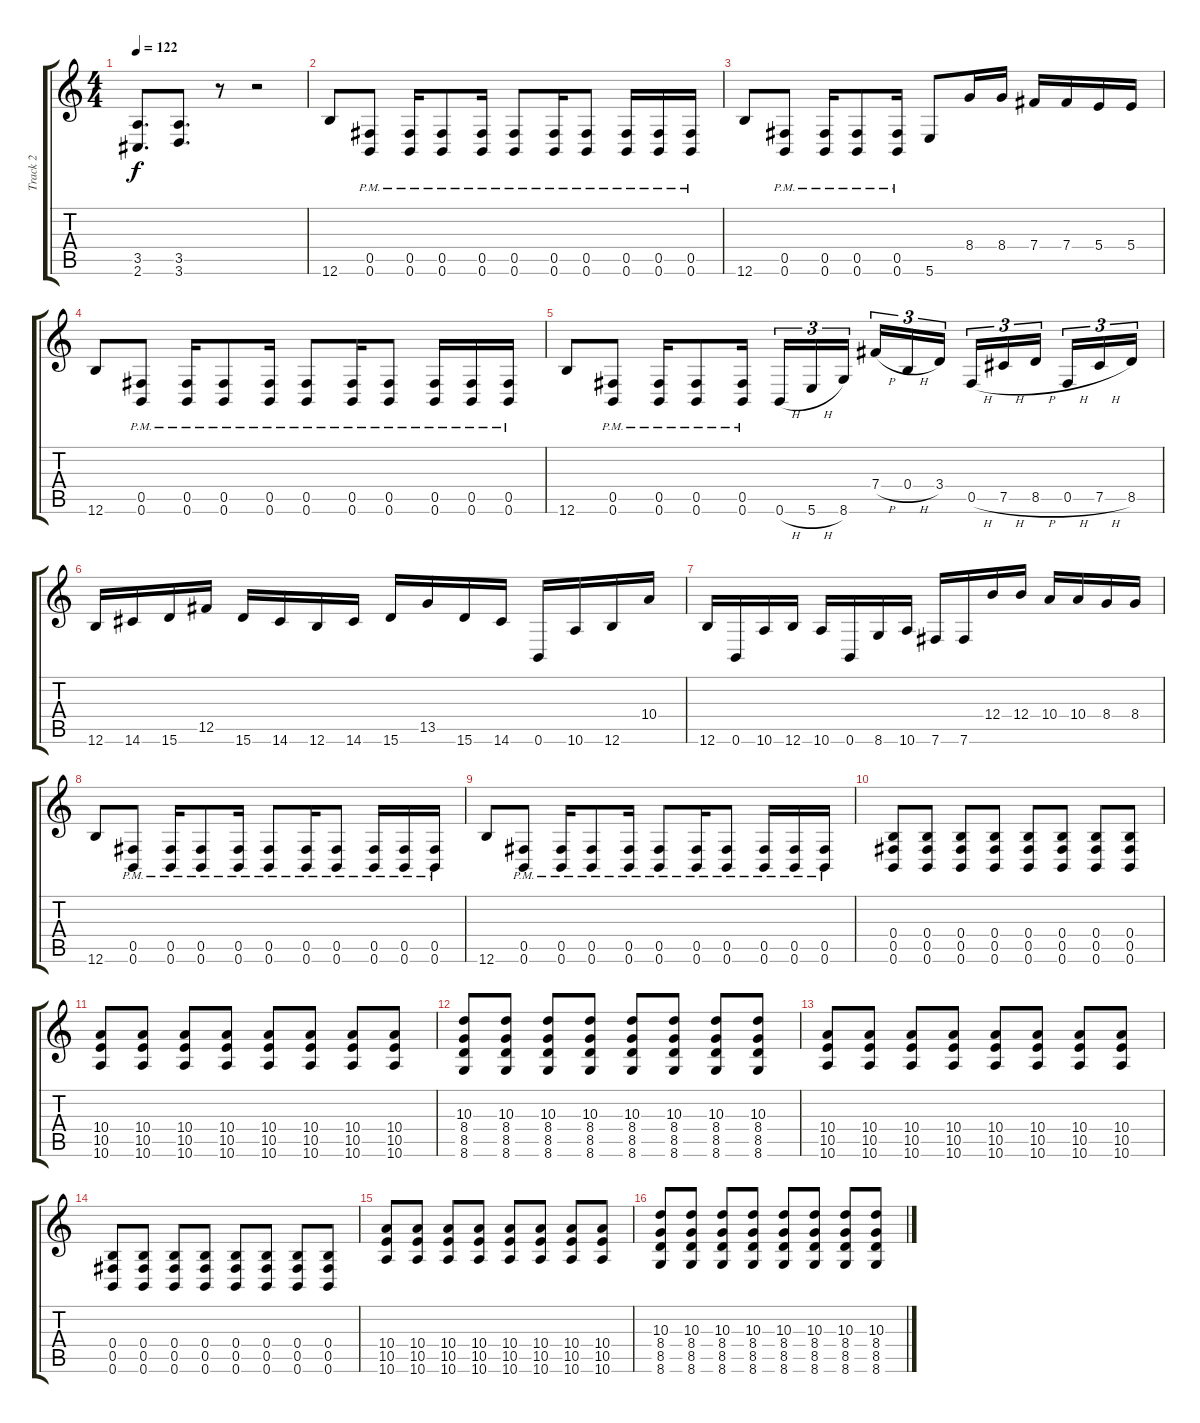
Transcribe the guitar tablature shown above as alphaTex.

\track ("Track 2" "Track 2") {instrument distortionguitar}
\staff {score tabs}
\tuning (Db4 Ab3 E3 B2 Gb2 B1) {hide}
\ts (4 4)
\tempo 122
\clef g2
\ks c
(3.5 2.6).8{d dy f} (3.5 3.6).8{d} r.8 r.2 |
12.6.8 (0.5{pm} 0.6{pm}).8 (0.5{pm} 0.6{pm}).16 (0.5{pm} 0.6{pm}).8 (0.5{pm} 0.6{pm}).16 (0.5{pm} 0.6{pm}).8 (0.5{pm} 0.6{pm}).16 (0.5{pm} 0.6{pm}).8 (0.5{pm} 0.6{pm}).16 (0.5{pm} 0.6{pm}).16 (0.5{pm} 0.6{pm}).16 |
12.6.8 (0.5{pm} 0.6{pm}).8 (0.5{pm} 0.6{pm}).16 (0.5{pm} 0.6{pm}).8 (0.5{pm} 0.6{pm}).16 5.6.8 8.4.16 8.4.16 7.4.16 7.4.16 5.4.16 5.4.16 |
12.6.8 (0.5{pm} 0.6{pm}).8 (0.5{pm} 0.6{pm}).16 (0.5{pm} 0.6{pm}).8 (0.5{pm} 0.6{pm}).16 (0.5{pm} 0.6{pm}).8 (0.5{pm} 0.6{pm}).16 (0.5{pm} 0.6{pm}).8 (0.5{pm} 0.6{pm}).16 (0.5{pm} 0.6{pm}).16 (0.5{pm} 0.6{pm}).16 |
12.6.8 (0.5{pm} 0.6{pm}).8 (0.5{pm} 0.6{pm}).16 (0.5{pm} 0.6{pm}).8 (0.5{pm} 0.6{pm}).16 0.6{h}.16{tu (3 2)} 5.6{h}.16{tu (3 2)} 8.6.16{tu (3 2) beam splitsecondary} 7.4{h}.16{tu (3 2)} 0.4{h}.16{tu (3 2)} 3.4.16{tu (3 2)} 0.5{h}.16{tu (3 2)} 7.5{h}.16{tu (3 2)} 8.5{h}.16{tu (3 2) beam splitsecondary} 0.5{h}.16{tu (3 2)} 7.5{h}.16{tu (3 2)} 8.5.16{tu (3 2)} |
12.6.16 14.6.16 15.6.16 12.5.16 15.6.16 14.6.16 12.6.16 14.6.16 15.6.16 13.5.16 15.6.16 14.6.16 0.6.16 10.6.16 12.6.16 10.4.16 |
12.6.16 0.6.16 10.6.16 12.6.16 10.6.16 0.6.16 8.6.16 10.6.16 7.6.16 7.6.16 12.4.16 12.4.16 10.4.16 10.4.16 8.4.16 8.4.16 |
12.6.8 (0.5{pm} 0.6{pm}).8 (0.5{pm} 0.6{pm}).16 (0.5{pm} 0.6{pm}).8 (0.5{pm} 0.6{pm}).16 (0.5{pm} 0.6{pm}).8 (0.5{pm} 0.6{pm}).16 (0.5{pm} 0.6{pm}).8 (0.5{pm} 0.6{pm}).16 (0.5{pm} 0.6{pm}).16 (0.5{pm} 0.6{pm}).16 |
12.6.8 (0.5{pm} 0.6{pm}).8 (0.5{pm} 0.6{pm}).16 (0.5{pm} 0.6{pm}).8 (0.5{pm} 0.6{pm}).16 (0.5{pm} 0.6{pm}).8 (0.5{pm} 0.6{pm}).16 (0.5{pm} 0.6{pm}).8 (0.5{pm} 0.6{pm}).16 (0.5{pm} 0.6{pm}).16 (0.5{pm} 0.6{pm}).16 |
(0.4 0.5 0.6).8 (0.4 0.5 0.6).8 (0.4 0.5 0.6).8 (0.4 0.5 0.6).8 (0.4 0.5 0.6).8 (0.4 0.5 0.6).8 (0.4 0.5 0.6).8 (0.4 0.5 0.6).8 |
(10.4 10.5 10.6).8 (10.4 10.5 10.6).8 (10.4 10.5 10.6).8 (10.4 10.5 10.6).8 (10.4 10.5 10.6).8 (10.4 10.5 10.6).8 (10.4 10.5 10.6).8 (10.4 10.5 10.6).8 |
(10.3 8.4 8.5 8.6).8 (10.3 8.4 8.5 8.6).8 (10.3 8.4 8.5 8.6).8 (10.3 8.4 8.5 8.6).8 (10.3 8.4 8.5 8.6).8 (10.3 8.4 8.5 8.6).8 (10.3 8.4 8.5 8.6).8 (10.3 8.4 8.5 8.6).8 |
(10.4 10.5 10.6).8 (10.4 10.5 10.6).8 (10.4 10.5 10.6).8 (10.4 10.5 10.6).8 (10.4 10.5 10.6).8 (10.4 10.5 10.6).8 (10.4 10.5 10.6).8 (10.4 10.5 10.6).8 |
(0.4 0.5 0.6).8 (0.4 0.5 0.6).8 (0.4 0.5 0.6).8 (0.4 0.5 0.6).8 (0.4 0.5 0.6).8 (0.4 0.5 0.6).8 (0.4 0.5 0.6).8 (0.4 0.5 0.6).8 |
(10.4 10.5 10.6).8 (10.4 10.5 10.6).8 (10.4 10.5 10.6).8 (10.4 10.5 10.6).8 (10.4 10.5 10.6).8 (10.4 10.5 10.6).8 (10.4 10.5 10.6).8 (10.4 10.5 10.6).8 |
(10.3 8.4 8.5 8.6).8 (10.3 8.4 8.5 8.6).8 (10.3 8.4 8.5 8.6).8 (10.3 8.4 8.5 8.6).8 (10.3 8.4 8.5 8.6).8 (10.3 8.4 8.5 8.6).8 (10.3 8.4 8.5 8.6).8 (10.3 8.4 8.5 8.6).8
